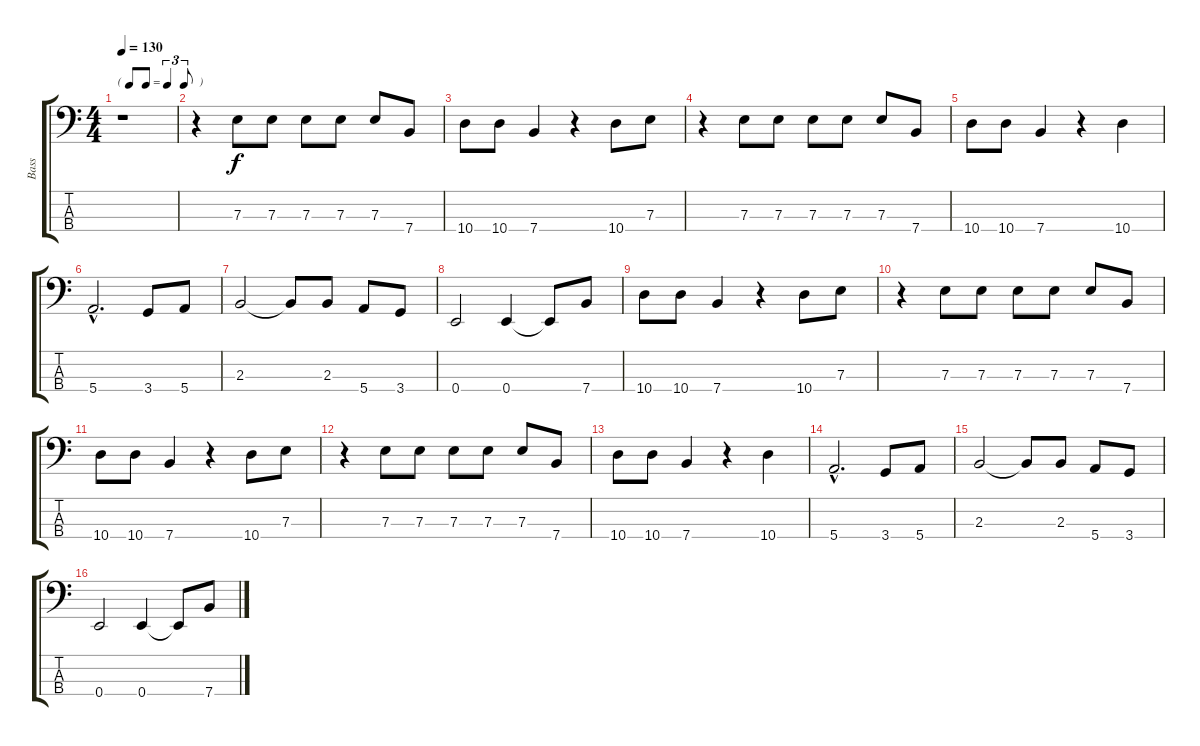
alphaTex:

\track ("Bass" "Bass") {instrument electricbassfinger}
\staff {score tabs}
\tuning (G2 D2 A1 E1) {hide}
\ts (4 4)
\tf triplet8th
\tempo 130
\clef f4
\ks c
r.1{dy f instrument electricbassfinger} |
r.4 7.3.8 7.3.8 7.3.8 7.3.8 7.3.8 7.4.8 |
10.4.8 10.4.8 7.4.4 r.4 10.4.8 7.3.8 |
r.4 7.3.8 7.3.8 7.3.8 7.3.8 7.3.8 7.4.8 |
10.4.8 10.4.8 7.4.4 r.4 10.4.4 |
5.4{hac}.2{d} 3.4.8 5.4.8 |
2.3.2 2.3{t}.8 2.3.8 5.4.8 3.4.8 |
0.4.2 0.4.4 0.4{t}.8 7.4.8 |
10.4.8 10.4.8 7.4.4 r.4 10.4.8 7.3.8 |
r.4 7.3.8 7.3.8 7.3.8 7.3.8 7.3.8 7.4.8 |
10.4.8 10.4.8 7.4.4 r.4 10.4.8 7.3.8 |
r.4 7.3.8 7.3.8 7.3.8 7.3.8 7.3.8 7.4.8 |
10.4.8 10.4.8 7.4.4 r.4 10.4.4 |
5.4{hac}.2{d} 3.4.8 5.4.8 |
2.3.2 2.3{t}.8 2.3.8 5.4.8 3.4.8 |
0.4.2 0.4.4 0.4{t}.8 7.4.8
